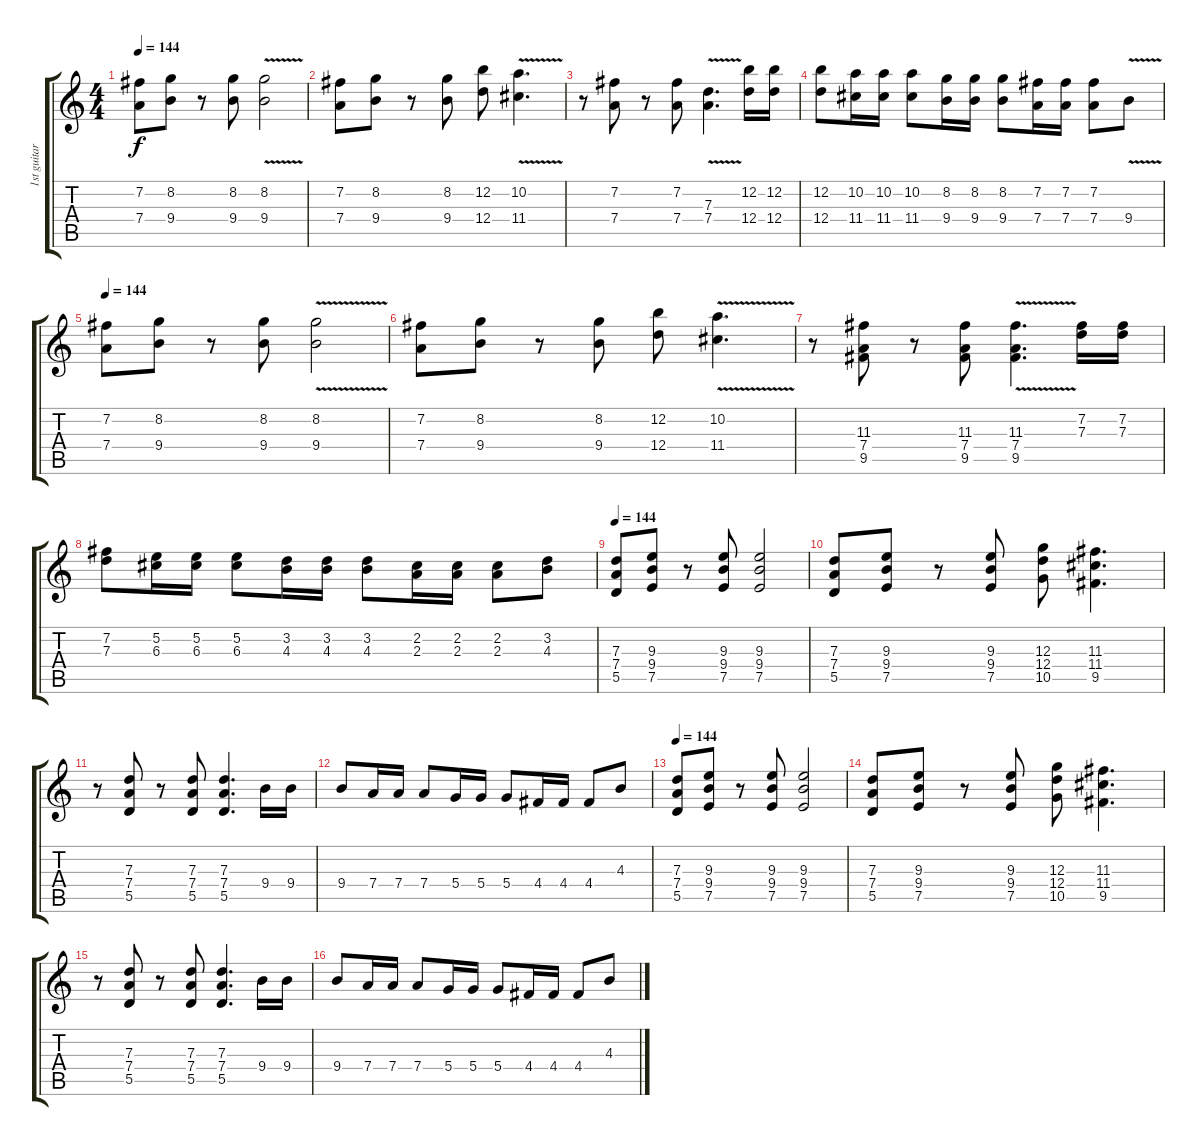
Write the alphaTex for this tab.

\track ("1st guitar" "1st guitar") {mute instrument overdrivenguitar}
\staff {score tabs}
\tuning (E4 B3 G3 D3 A2 E2) {hide}
\ts (4 4)
\tempo 144
\clef g2
\ks c
(7.2 7.4).8{dy f} (8.2 9.4).8 r.8 (8.2 9.4).8 (8.2{v} 9.4{v}).2 |
(7.2 7.4).8 (8.2 9.4).8 r.8 (8.2 9.4).8 (12.2 12.4).8 (10.2{v} 11.4{v}).4{d} |
r.8 (7.2 7.4).8 r.8 (7.2 7.4).8 (7.3{v} 7.4{v}).4{d} (12.2 12.4).16 (12.2 12.4).16 |
(12.2 12.4).8 (10.2 11.4).16 (10.2 11.4).16 (10.2 11.4).8 (8.2 9.4).16 (8.2 9.4).16 (8.2 9.4).8 (7.2 7.4).16 (7.2 7.4).16 (7.2 7.4).8 9.4{v}.8 |
\tempo 144
(7.2 7.4).8 (8.2 9.4).8 r.8 (8.2 9.4).8 (8.2{v} 9.4{v}).2 |
(7.2 7.4).8 (8.2 9.4).8 r.8 (8.2 9.4).8 (12.2 12.4).8 (10.2{v} 11.4{v}).4{d} |
r.8 (11.3 7.4 9.5).8 r.8 (11.3 7.4 9.5).8 (11.3{v} 7.4{v} 9.5{v}).4{d} (7.2 7.3).16 (7.2 7.3).16 |
(7.2 7.3).8 (5.2 6.3).16 (5.2 6.3).16 (5.2 6.3).8 (3.2 4.3).16 (3.2 4.3).16 (3.2 4.3).8 (2.2 2.3).16 (2.2 2.3).16 (2.2 2.3).8 (3.2 4.3).8 |
\tempo 144
(7.3 7.4 5.5).8 (9.3 9.4 7.5).8 r.8 (9.3 9.4 7.5).8 (9.3 9.4 7.5).2 |
(7.3 7.4 5.5).8 (9.3 9.4 7.5).8 r.8 (9.3 9.4 7.5).8 (12.3 12.4 10.5).8 (11.3 11.4 9.5).4{d} |
r.8 (7.3 7.4 5.5).8 r.8 (7.3 7.4 5.5).8 (7.3 7.4 5.5).4{d} 9.4.16 9.4.16 |
9.4.8 7.4.16 7.4.16 7.4.8 5.4.16 5.4.16 5.4.8 4.4.16 4.4.16 4.4.8 4.3.8 |
\tempo 144
(7.3 7.4 5.5).8 (9.3 9.4 7.5).8 r.8 (9.3 9.4 7.5).8 (9.3 9.4 7.5).2 |
(7.3 7.4 5.5).8 (9.3 9.4 7.5).8 r.8 (9.3 9.4 7.5).8 (12.3 12.4 10.5).8 (11.3 11.4 9.5).4{d} |
r.8 (7.3 7.4 5.5).8 r.8 (7.3 7.4 5.5).8 (7.3 7.4 5.5).4{d} 9.4.16 9.4.16 |
9.4.8 7.4.16 7.4.16 7.4.8 5.4.16 5.4.16 5.4.8 4.4.16 4.4.16 4.4.8 4.3.8
